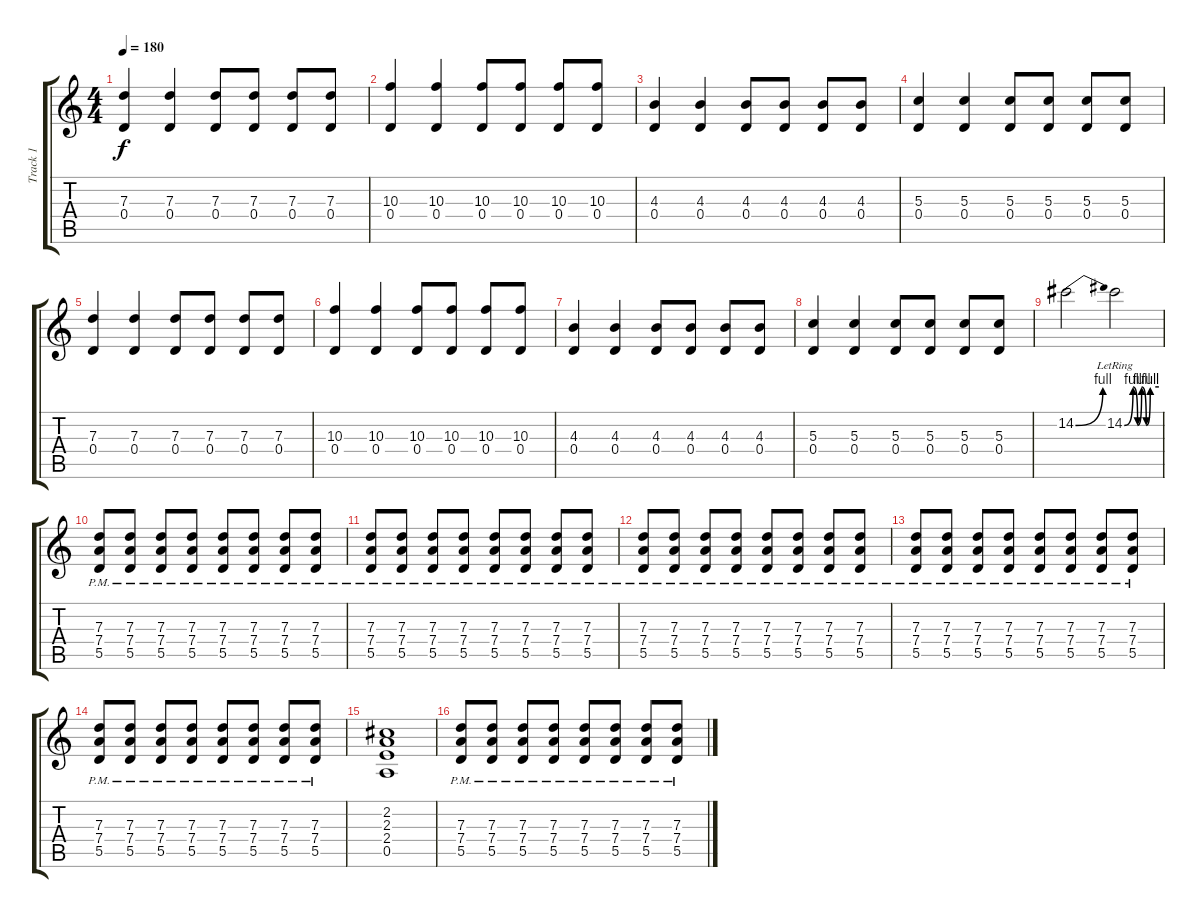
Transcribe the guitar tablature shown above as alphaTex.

\track ("Track 1" "Track 1") {instrument distortionguitar}
\staff {score tabs}
\tuning (E4 B3 G3 D3 A2 E2) {hide}
\ts (4 4)
\tempo 180
\clef g2
\ks c
(7.3 0.4).4{dy f} (7.3 0.4).4 (7.3 0.4).8 (7.3 0.4).8 (7.3 0.4).8 (7.3 0.4).8 |
(10.3 0.4).4 (10.3 0.4).4 (10.3 0.4).8 (10.3 0.4).8 (10.3 0.4).8 (10.3 0.4).8 |
(4.3 0.4).4 (4.3 0.4).4 (4.3 0.4).8 (4.3 0.4).8 (4.3 0.4).8 (4.3 0.4).8 |
(5.3 0.4).4 (5.3 0.4).4 (5.3 0.4).8 (5.3 0.4).8 (5.3 0.4).8 (5.3 0.4).8 |
(7.3 0.4).4 (7.3 0.4).4 (7.3 0.4).8 (7.3 0.4).8 (7.3 0.4).8 (7.3 0.4).8 |
(10.3 0.4).4 (10.3 0.4).4 (10.3 0.4).8 (10.3 0.4).8 (10.3 0.4).8 (10.3 0.4).8 |
(4.3 0.4).4 (4.3 0.4).4 (4.3 0.4).8 (4.3 0.4).8 (4.3 0.4).8 (4.3 0.4).8 |
(5.3 0.4).4 (5.3 0.4).4 (5.3 0.4).8 (5.3 0.4).8 (5.3 0.4).8 (5.3 0.4).8 |
14.2{be (bend 0 0 60 4)}.2 14.2{be (custom 0 0 15 4 23 0 30 4 38 0 45 4 60 4) lr}.2 |
(7.3{pm} 7.4{pm} 5.5{pm}).8 (7.3{pm} 7.4{pm} 5.5{pm}).8 (7.3{pm} 7.4{pm} 5.5{pm}).8 (7.3{pm} 7.4{pm} 5.5{pm}).8 (7.3{pm} 7.4{pm} 5.5{pm}).8 (7.3{pm} 7.4{pm} 5.5{pm}).8 (7.3{pm} 7.4{pm} 5.5{pm}).8 (7.3{pm} 7.4{pm} 5.5{pm}).8 |
(7.3{pm} 7.4{pm} 5.5{pm}).8 (7.3{pm} 7.4{pm} 5.5{pm}).8 (7.3{pm} 7.4{pm} 5.5{pm}).8 (7.3{pm} 7.4{pm} 5.5{pm}).8 (7.3{pm} 7.4{pm} 5.5{pm}).8 (7.3{pm} 7.4{pm} 5.5{pm}).8 (7.3{pm} 7.4{pm} 5.5{pm}).8 (7.3{pm} 7.4{pm} 5.5{pm}).8 |
(7.3{pm} 7.4{pm} 5.5{pm}).8 (7.3{pm} 7.4{pm} 5.5{pm}).8 (7.3{pm} 7.4{pm} 5.5{pm}).8 (7.3{pm} 7.4{pm} 5.5{pm}).8 (7.3{pm} 7.4{pm} 5.5{pm}).8 (7.3{pm} 7.4{pm} 5.5{pm}).8 (7.3{pm} 7.4{pm} 5.5{pm}).8 (7.3{pm} 7.4{pm} 5.5{pm}).8 |
(7.3{pm} 7.4{pm} 5.5{pm}).8 (7.3{pm} 7.4{pm} 5.5{pm}).8 (7.3{pm} 7.4{pm} 5.5{pm}).8 (7.3{pm} 7.4{pm} 5.5{pm}).8 (7.3{pm} 7.4{pm} 5.5{pm}).8 (7.3{pm} 7.4{pm} 5.5{pm}).8 (7.3{pm} 7.4{pm} 5.5{pm}).8 (7.3{pm} 7.4{pm} 5.5{pm}).8 |
(7.3{pm} 7.4{pm} 5.5{pm}).8 (7.3{pm} 7.4{pm} 5.5{pm}).8 (7.3{pm} 7.4{pm} 5.5{pm}).8 (7.3{pm} 7.4{pm} 5.5{pm}).8 (7.3{pm} 7.4{pm} 5.5{pm}).8 (7.3{pm} 7.4{pm} 5.5{pm}).8 (7.3{pm} 7.4{pm} 5.5{pm}).8 (7.3{pm} 7.4{pm} 5.5{pm}).8 |
(2.2 2.3 2.4 0.5).1 |
(7.3{pm} 7.4{pm} 5.5{pm}).8 (7.3{pm} 7.4{pm} 5.5{pm}).8 (7.3{pm} 7.4{pm} 5.5{pm}).8 (7.3{pm} 7.4{pm} 5.5{pm}).8 (7.3{pm} 7.4{pm} 5.5{pm}).8 (7.3{pm} 7.4{pm} 5.5{pm}).8 (7.3{pm} 7.4{pm} 5.5{pm}).8 (7.3{pm} 7.4{pm} 5.5{pm}).8
